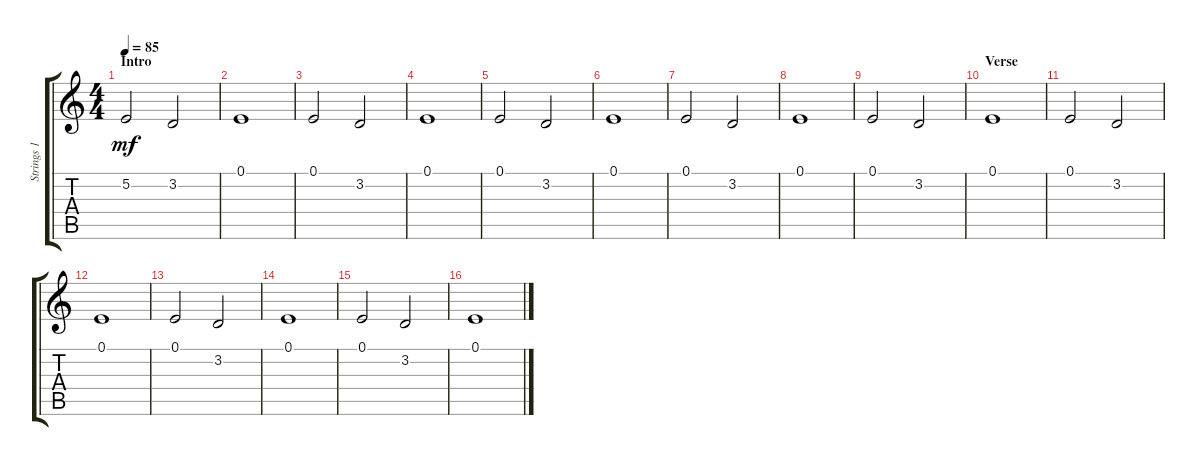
\track ("Strings 1" "Strings 1") {instrument tremolostrings}
\staff {score tabs}
\tuning (E4 B3 G3 D3 A2 E2) {hide}
\ts (4 4)
\section ("" "Intro")
\tempo 85
\clef g2
\ks c
5.2.2{dy mf instrument tremolostrings} 3.2.2 |
0.1.1 |
0.1.2 3.2.2 |
0.1.1 |
0.1.2 3.2.2 |
0.1.1 |
0.1.2 3.2.2 |
0.1.1 |
0.1.2 3.2.2 |
\section ("" "Verse")
0.1.1 |
0.1.2 3.2.2 |
0.1.1 |
0.1.2 3.2.2 |
0.1.1 |
0.1.2 3.2.2 |
0.1.1
